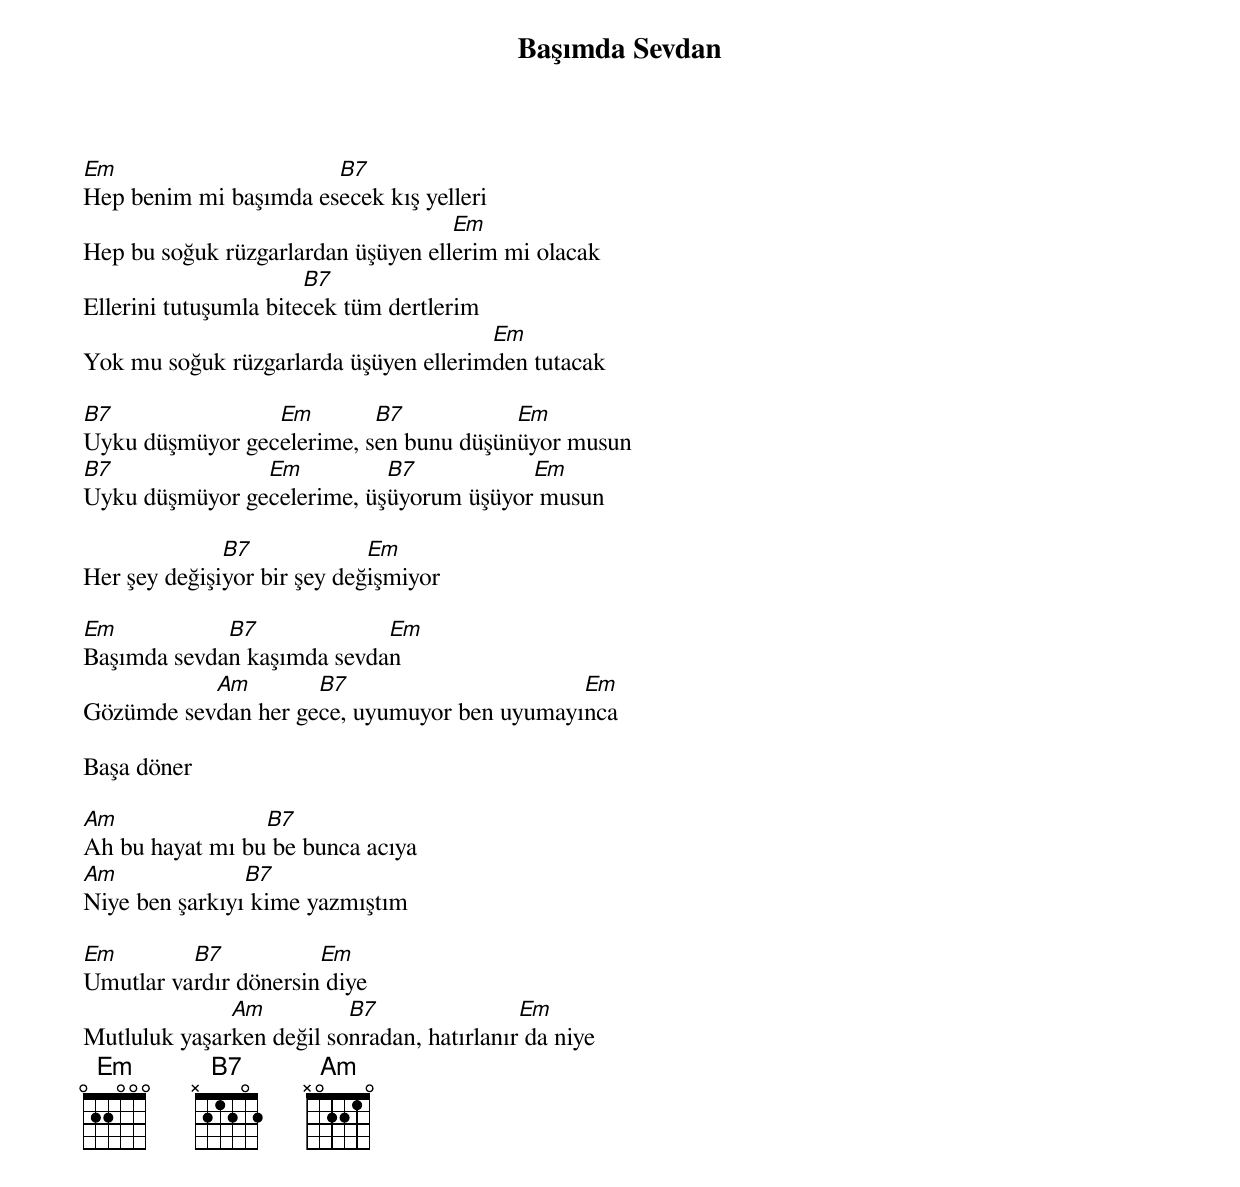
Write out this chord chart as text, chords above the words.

{title: Başımda Sevdan}
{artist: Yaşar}

Em                     B7
Hep benim mi başımda esecek kış yelleri
                                    Em
Hep bu soğuk rüzgarlardan üşüyen ellerim mi olacak
                       B7
Ellerini tutuşumla bitecek tüm dertlerim
                                       Em
Yok mu soğuk rüzgarlarda üşüyen ellerimden tutacak

B7               Em        B7           Em
Uyku düşmüyor gecelerime, sen bunu düşünüyor musun
B7              Em          B7           Em
Uyku düşmüyor gecelerime, üşüyorum üşüyor musun

              B7             Em
Her şey değişiyor bir şey değişmiyor

Em           B7             Em
Başımda sevdan kaşımda sevdan
           Am        B7                      Em
Gözümde sevdan her gece, uyumuyor ben uyumayınca

Başa döner

Am               B7
Ah bu hayat mı bu be bunca acıya
Am              B7
Niye ben şarkıyı kime yazmıştım

Em        B7           Em
Umutlar vardır dönersin diye
              Am          B7                Em
Mutluluk yaşarken değil sonradan, hatırlanır da niye
